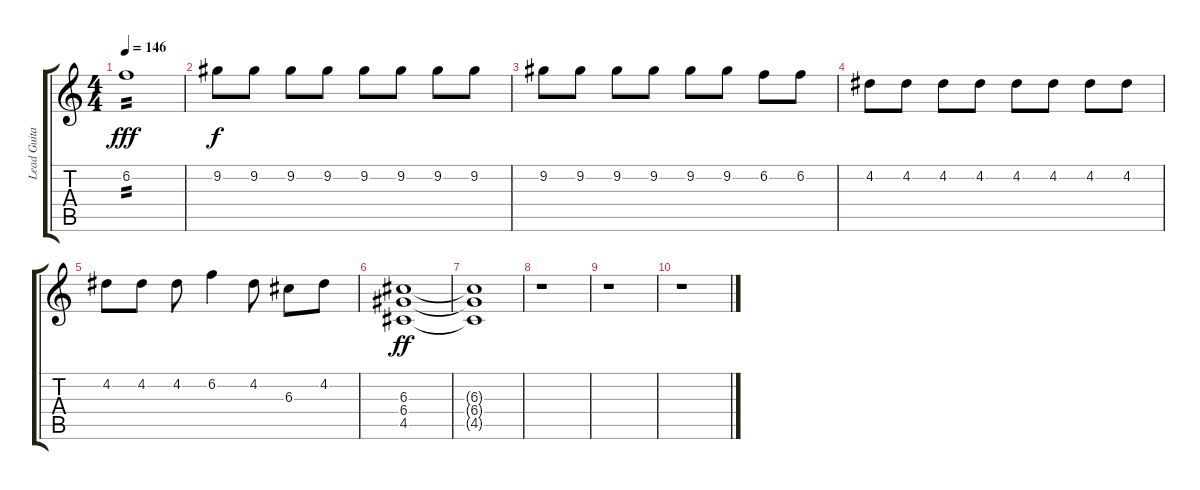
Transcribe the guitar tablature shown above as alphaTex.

\track ("Lead Guitar (Donahue)" "Lead Guita") {instrument overdrivenguitar}
\staff {score tabs}
\tuning (E4 B3 G3 D3 A2 E2) {hide}
\ts (4 4)
\tempo 146
\clef g2
\ks c
6.2.1{tp 2 dy fff} |
9.2.8{dy f} 9.2.8 9.2.8 9.2.8 9.2.8 9.2.8 9.2.8 9.2.8 |
9.2.8 9.2.8 9.2.8 9.2.8 9.2.8 9.2.8 6.2.8 6.2.8 |
4.2.8 4.2.8 4.2.8 4.2.8 4.2.8 4.2.8 4.2.8 4.2.8 |
4.2.8 4.2.8 4.2.8 6.2.4 4.2.8 6.3.8 4.2.8 |
(6.3 6.4 4.5).1{dy ff} |
(6.3{t} 6.4{t} 4.5{t}).1 |
r.1 |
r.1 |
r.1
